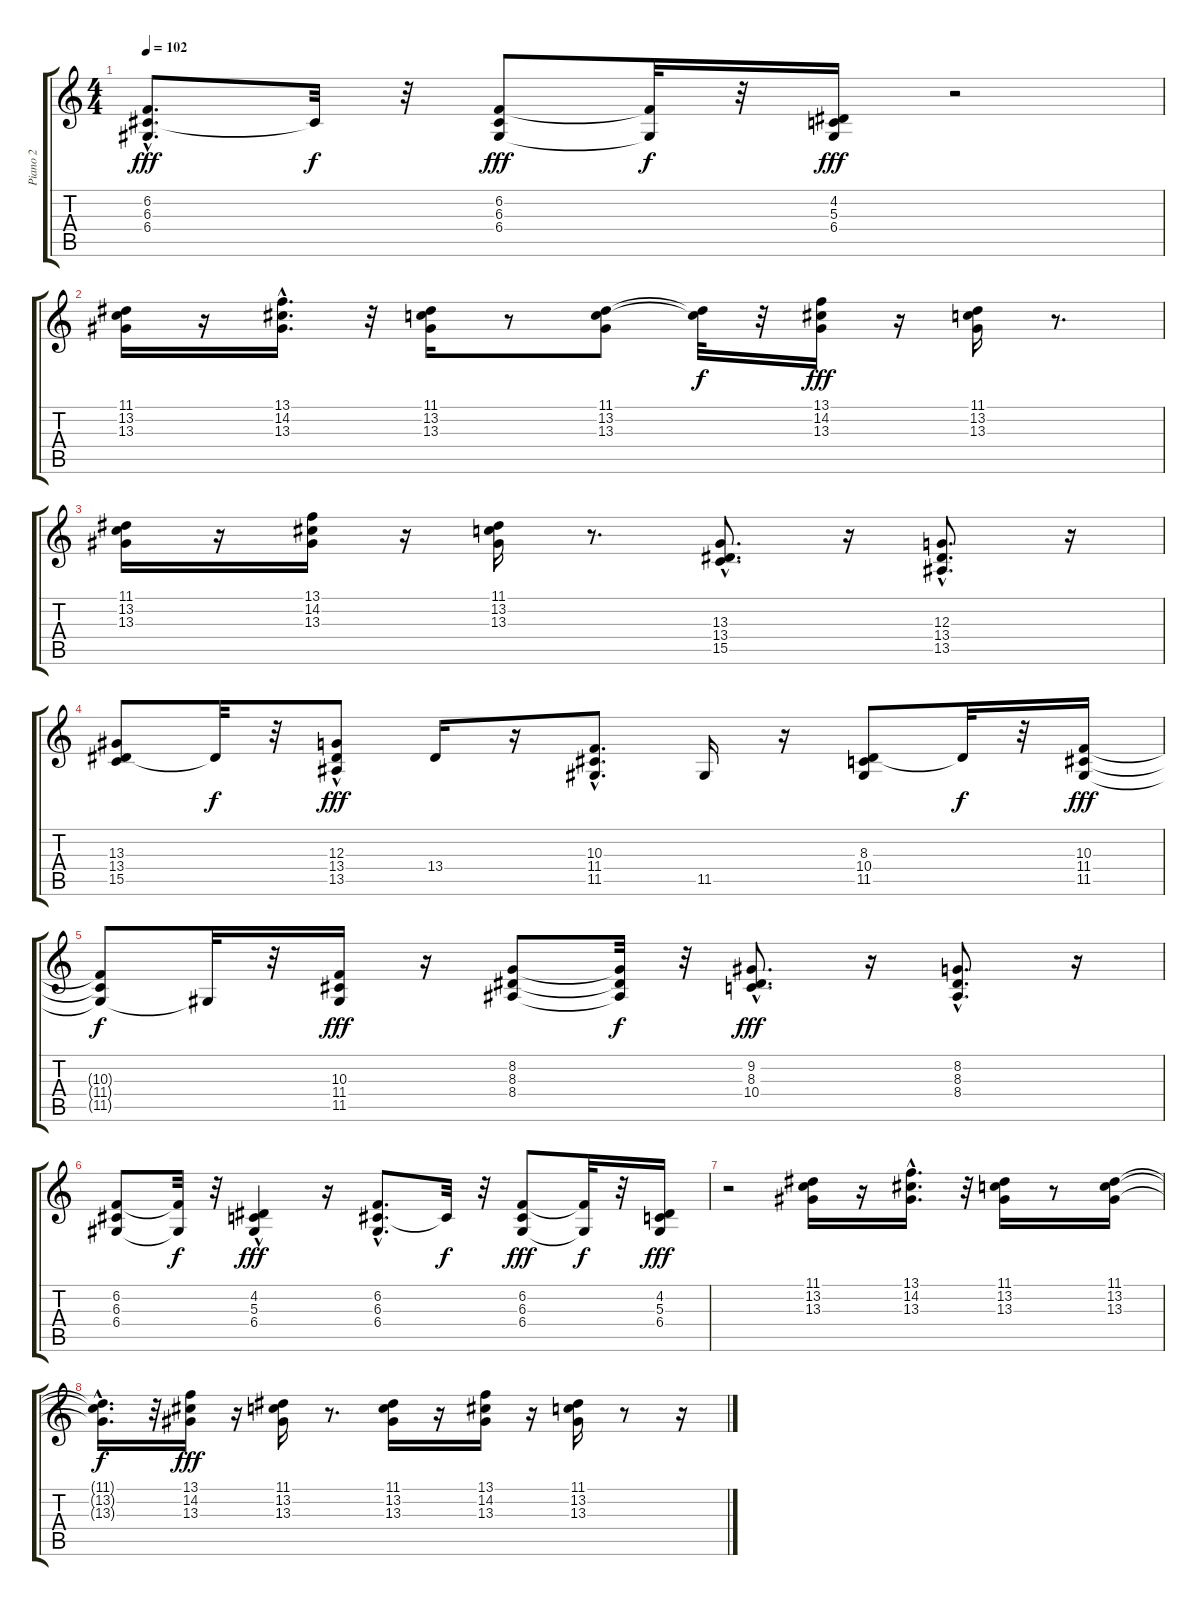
\track ("Piano 2" "Piano 2") {instrument electricpiano2}
\staff {score tabs}
\tuning (E4 B3 G3 D3 A2 E2) {hide}
\ts (4 4)
\tempo 102
\clef g2
\ks c
(6.2{hac} 6.3{hac} 6.4{hac}).8{d dy fff} 6.3{t}.32{dy f} r.32 (6.2 6.3 6.4).8{dy fff} (6.2{t} 6.4{t}).32{dy f} r.32 (4.2 5.3 6.4).16{dy fff} r.2 |
(11.1 13.2 13.3).16 r.16 (13.1{hac} 14.2 13.3).16{d} r.32 (11.1 13.2 13.3).16 r.8 (11.1 13.2 13.3).8 (11.1{t} 13.2{t}).32{dy f} r.32 (13.1 14.2 13.3).16{dy fff} r.16 (11.1 13.2 13.3).16 r.8{d} |
(11.1 13.2 13.3).16 r.16 (13.1 14.2 13.3).16 r.16 (11.1 13.2 13.3).16 r.8{d} (13.3{hac} 13.4{hac} 15.5{hac}).8{d} r.16 (12.3{hac} 13.4 13.5).8{d} r.16 |
(13.3 13.4 15.5).8 13.4{t}.32{dy f} r.32 (12.3{hac} 13.4 13.5{hac}).8{dy fff} 13.4.16 r.16 (10.3 11.4{hac} 11.5).8{d} 11.5.16 r.16 (8.3 10.4 11.5).8 8.3{t}.32{dy f} r.32 (10.3 11.4 11.5).16{dy fff} |
(10.3{t} 11.4{t} 11.5{t}).8{dy f} 11.5{t}.32 r.32 (10.3 11.4 11.5).16{dy fff} r.16 (8.2 8.3 8.4).8 (8.2{t} 8.3{t} 8.4{t}).32{dy f} r.32 (9.2{hac} 8.3{hac} 10.4{hac}).8{d dy fff} r.16 (8.2{hac} 8.3{hac} 8.4{hac}).8{d} r.16 |
(6.2 6.3 6.4).8 (6.2{t} 6.4{t}).32{dy f} r.32 (4.2 5.3{hac} 6.4).4{dy fff} r.16 (6.2{hac} 6.3{hac} 6.4{hac}).8{d} 6.3{t}.32{dy f} r.32 (6.2 6.3 6.4).8{dy fff} (6.2{t} 6.4{t}).32{dy f} r.32 (4.2 5.3 6.4).16{dy fff} |
r.2 (11.1 13.2 13.3).16 r.16 (13.1{hac} 14.2 13.3).16{d} r.32 (11.1 13.2 13.3).16 r.8 (11.1 13.2 13.3).16 |
(11.1{hac t} 13.2{hac t} 13.3{t}).16{d dy f} r.32 (13.1 14.2 13.3).16{dy fff} r.16 (11.1 13.2 13.3).16 r.8{d} (11.1 13.2 13.3).16 r.16 (13.1 14.2 13.3).16 r.16 (11.1 13.2 13.3).16 r.8 r.16
